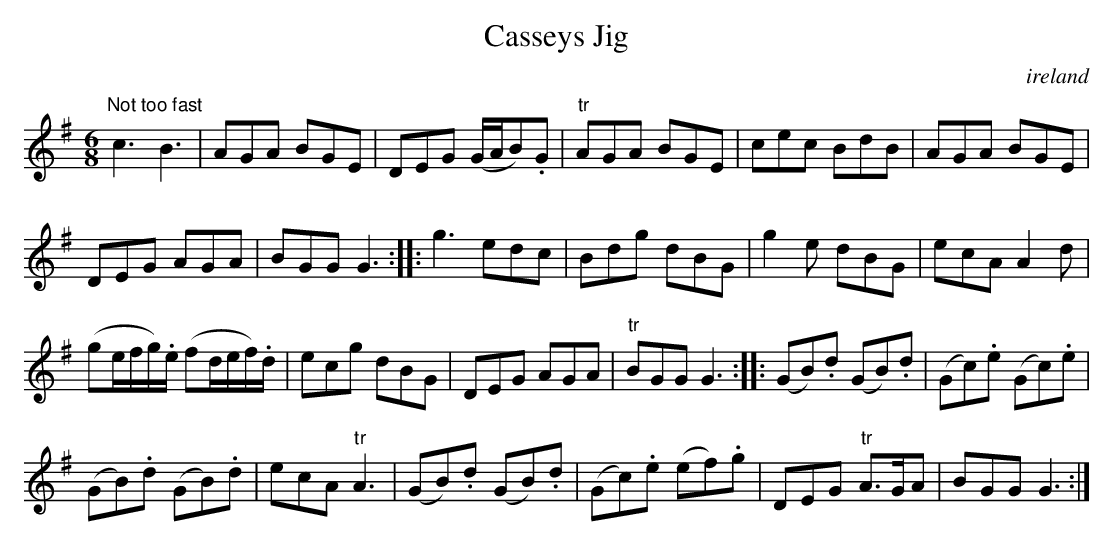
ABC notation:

X:1
T:Casseys Jig
O:ireland
M:6/8
K:G
"Not too fast" c3 B3| AGA BGE| DEG (G/A/B).G| "tr"AGA BGE|\
cec BdB| AGA BGE|
DEG AGA| BGG G3::\
g3 edc| Bdg dBG| g2e dBG| ecA A2d|
(ge/f/g/).e/ (fd/e/f/).d/| ecg dBG| DEG AGA| "tr"BGG G3::\
(GB).d (GB).d| (Gc).e (Gc).e|
(GB).d (GB).d| ecA "tr"A3|\
(GB).d (GB).d| (Gc).e (ef).g| DEG "tr"A>GA| BGG G3:|
